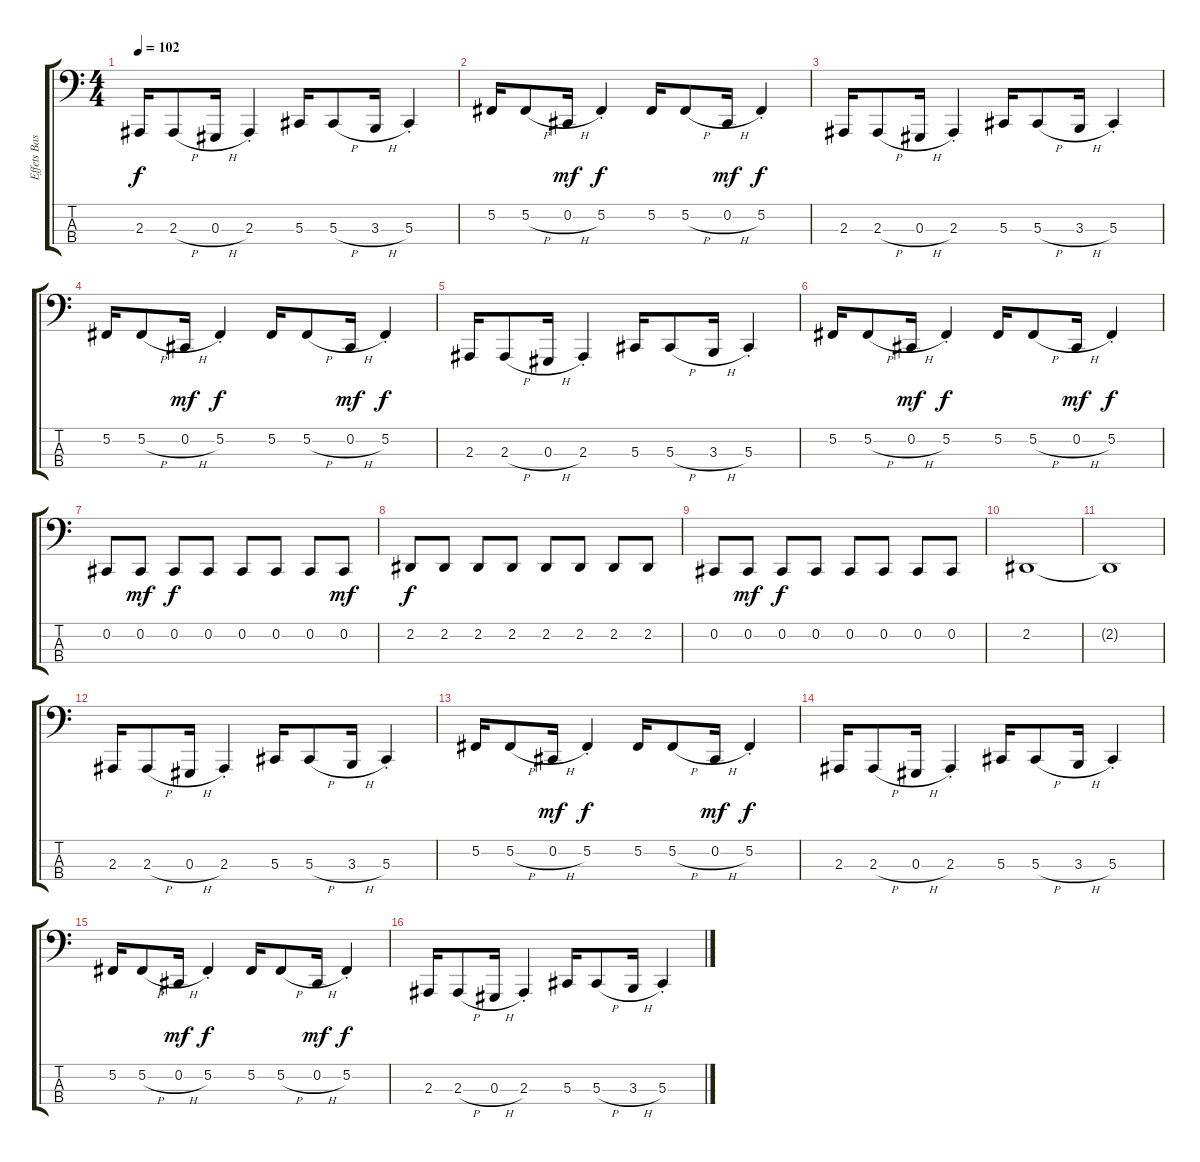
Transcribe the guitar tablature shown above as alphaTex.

\track ("Effets Basse" "Effets Bas") {instrument lead2sawtooth}
\staff {score tabs}
\tuning (Gb2 Db2 Ab1 Eb1) {hide}
\ts (4 4)
\tempo 102
\clef f4
\ks c
2.3.16{dy f} 2.3{h}.8 0.3{h}.16 2.3{st}.4 5.3.16 5.3{h}.8 3.3{h}.16 5.3{st}.4 |
5.2.16 5.2{h}.8 0.2{h}.16{dy mf} 5.2{st}.4{dy f} 5.2.16 5.2{h}.8 0.2{h}.16{dy mf} 5.2{st}.4{dy f} |
2.3.16 2.3{h}.8 0.3{h}.16 2.3{st}.4 5.3.16 5.3{h}.8 3.3{h}.16 5.3{st}.4 |
5.2.16 5.2{h}.8 0.2{h}.16{dy mf} 5.2{st}.4{dy f} 5.2.16 5.2{h}.8 0.2{h}.16{dy mf} 5.2{st}.4{dy f} |
2.3.16 2.3{h}.8 0.3{h}.16 2.3{st}.4 5.3.16 5.3{h}.8 3.3{h}.16 5.3{st}.4 |
5.2.16 5.2{h}.8 0.2{h}.16{dy mf} 5.2{st}.4{dy f} 5.2.16 5.2{h}.8 0.2{h}.16{dy mf} 5.2{st}.4{dy f} |
0.2.8 0.2.8{dy mf} 0.2.8{dy f} 0.2.8 0.2.8 0.2.8 0.2.8 0.2.8{dy mf} |
2.2.8{dy f} 2.2.8 2.2.8 2.2.8 2.2.8 2.2.8 2.2.8 2.2.8 |
0.2.8 0.2.8{dy mf} 0.2.8{dy f} 0.2.8 0.2.8 0.2.8 0.2.8 0.2.8 |
2.2.1 |
2.2{t}.1 |
2.3.16 2.3{h}.8 0.3{h}.16 2.3{st}.4 5.3.16 5.3{h}.8 3.3{h}.16 5.3{st}.4 |
5.2.16 5.2{h}.8 0.2{h}.16{dy mf} 5.2{st}.4{dy f} 5.2.16 5.2{h}.8 0.2{h}.16{dy mf} 5.2{st}.4{dy f} |
2.3.16 2.3{h}.8 0.3{h}.16 2.3{st}.4 5.3.16 5.3{h}.8 3.3{h}.16 5.3{st}.4 |
5.2.16 5.2{h}.8 0.2{h}.16{dy mf} 5.2{st}.4{dy f} 5.2.16 5.2{h}.8 0.2{h}.16{dy mf} 5.2{st}.4{dy f} |
2.3.16 2.3{h}.8 0.3{h}.16 2.3{st}.4 5.3.16 5.3{h}.8 3.3{h}.16 5.3{st}.4
